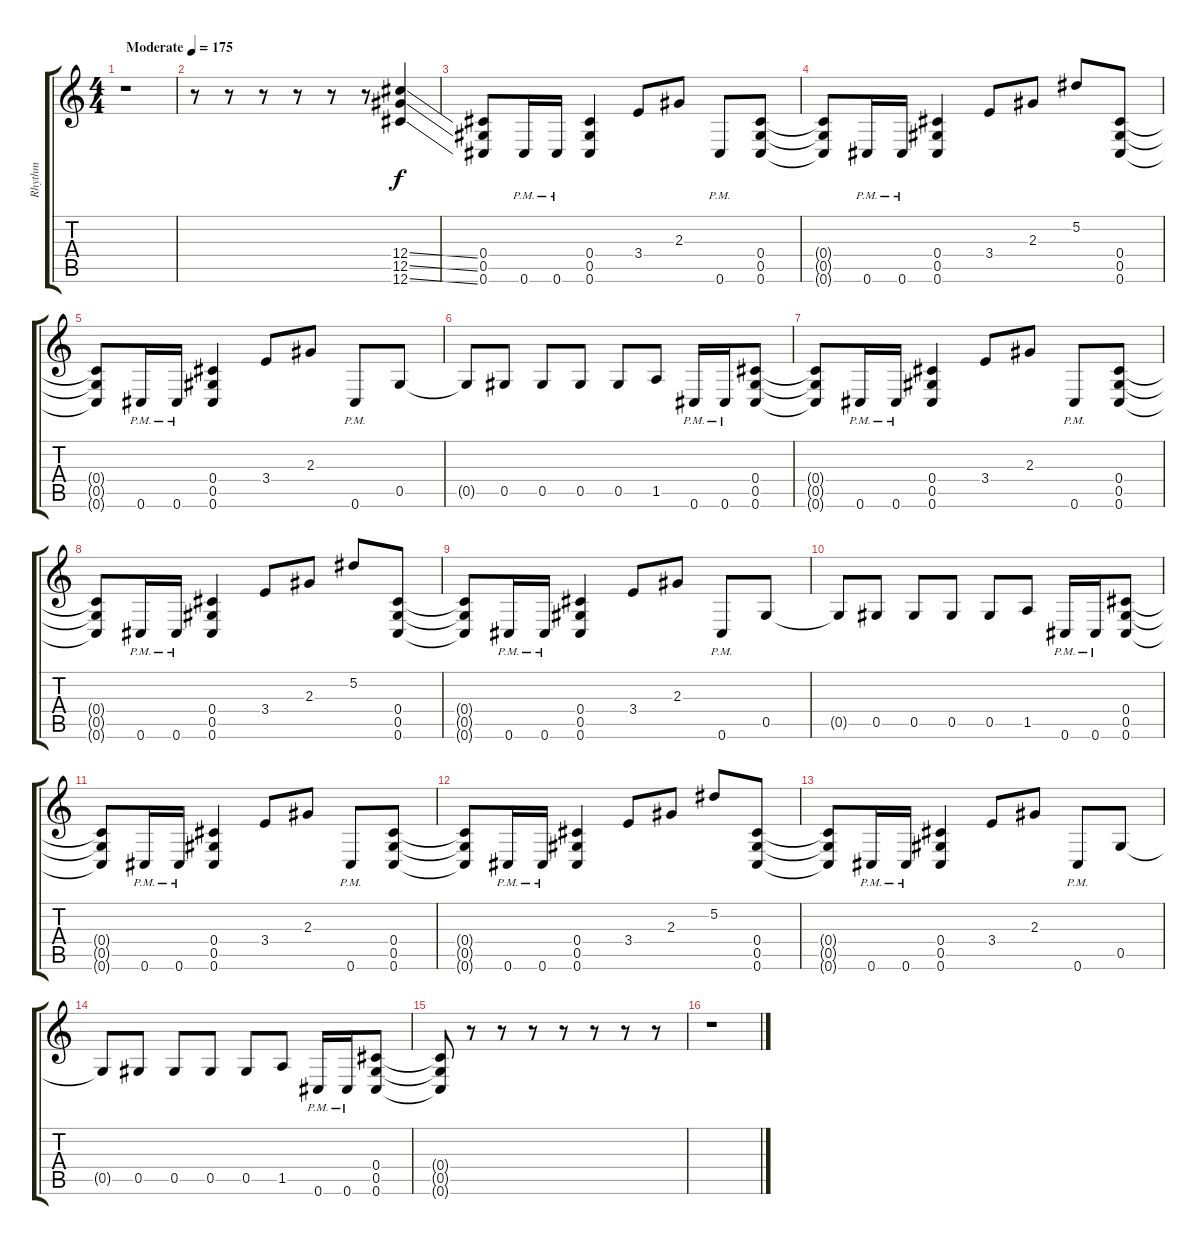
\track ("Rhythm" "Rhythm") {instrument distortionguitar}
\staff {score tabs}
\tuning (Eb4 Bb3 Gb3 Db3 Ab2 Db2) {hide}
\ts (4 4)
\tempo (175 "Moderate")
\clef g2
\ks c
r.1{dy f instrument distortionguitar} |
r.8 r.8 r.8 r.8 r.8 r.8 (12.4{ss} 12.5{ss} 12.6{ss}).4 |
(0.4 0.5 0.6).8 0.6{pm}.16 0.6{pm}.16 (0.4 0.5 0.6).4 3.4.8 2.3.8 0.6{pm}.8 (0.4 0.5 0.6).8 |
(0.4{t} 0.5{t} 0.6{t}).8 0.6{pm}.16 0.6{pm}.16 (0.4 0.5 0.6).4 3.4.8 2.3.8 5.2.8 (0.4 0.5 0.6).8 |
(0.4{t} 0.5{t} 0.6{t}).8 0.6{pm}.16 0.6{pm}.16 (0.4 0.5 0.6).4 3.4.8 2.3.8 0.6{pm}.8 0.5.8 |
0.5{t}.8 0.5.8 0.5.8 0.5.8 0.5.8 1.5.8 0.6{pm}.16 0.6{pm}.16 (0.4 0.5 0.6).8 |
(0.4{t} 0.5{t} 0.6{t}).8 0.6{pm}.16 0.6{pm}.16 (0.4 0.5 0.6).4 3.4.8 2.3.8 0.6{pm}.8 (0.4 0.5 0.6).8 |
(0.4{t} 0.5{t} 0.6{t}).8 0.6{pm}.16 0.6{pm}.16 (0.4 0.5 0.6).4 3.4.8 2.3.8 5.2.8 (0.4 0.5 0.6).8 |
(0.4{t} 0.5{t} 0.6{t}).8 0.6{pm}.16 0.6{pm}.16 (0.4 0.5 0.6).4 3.4.8 2.3.8 0.6{pm}.8 0.5.8 |
0.5{t}.8 0.5.8 0.5.8 0.5.8 0.5.8 1.5.8 0.6{pm}.16 0.6{pm}.16 (0.4 0.5 0.6).8 |
(0.4{t} 0.5{t} 0.6{t}).8 0.6{pm}.16 0.6{pm}.16 (0.4 0.5 0.6).4 3.4.8 2.3.8 0.6{pm}.8 (0.4 0.5 0.6).8 |
(0.4{t} 0.5{t} 0.6{t}).8 0.6{pm}.16 0.6{pm}.16 (0.4 0.5 0.6).4 3.4.8 2.3.8 5.2.8 (0.4 0.5 0.6).8 |
(0.4{t} 0.5{t} 0.6{t}).8 0.6{pm}.16 0.6{pm}.16 (0.4 0.5 0.6).4 3.4.8 2.3.8 0.6{pm}.8 0.5.8 |
0.5{t}.8 0.5.8 0.5.8 0.5.8 0.5.8 1.5.8 0.6{pm}.16 0.6{pm}.16 (0.4 0.5 0.6).8 |
(0.4{t} 0.5{t} 0.6{t}).8 r.8 r.8 r.8 r.8 r.8 r.8 r.8 |
r.1
